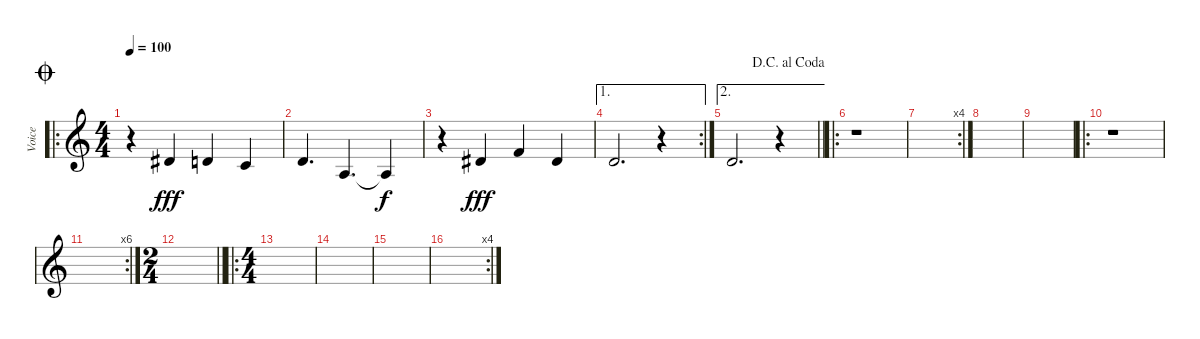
\track ("Voice" "Voice") {instrument baritonesax}
\staff {score}
\tuning (E4 B3 G3 D3 A2 E2) {hide}
\ro
\ts (4 4)
\jump coda
\tempo 100
\clef g2
\ks c
r.4{dy mf} 4.2.4{dy fff} 3.2.4 1.2.4 |
3.2.4{d} 2.3.4{d} 2.3{t}.4{dy f} |
r.4 4.2.4{dy fff} 6.2.4 4.2.4 |
\ae 1
\rc 2
3.2.2{d} r.4 |
\ae 2
\jump dacapoalcoda
\barLineRight lightlight
3.2.2{d} r.4 |
\ro
r.1 |
\rc 4
|
|
|
\ro
r.1 |
\rc 6
|
\ts (2 4)
\barLineRight lightlight
|
\ro
\ts (4 4)
|
|
|
\rc 4
